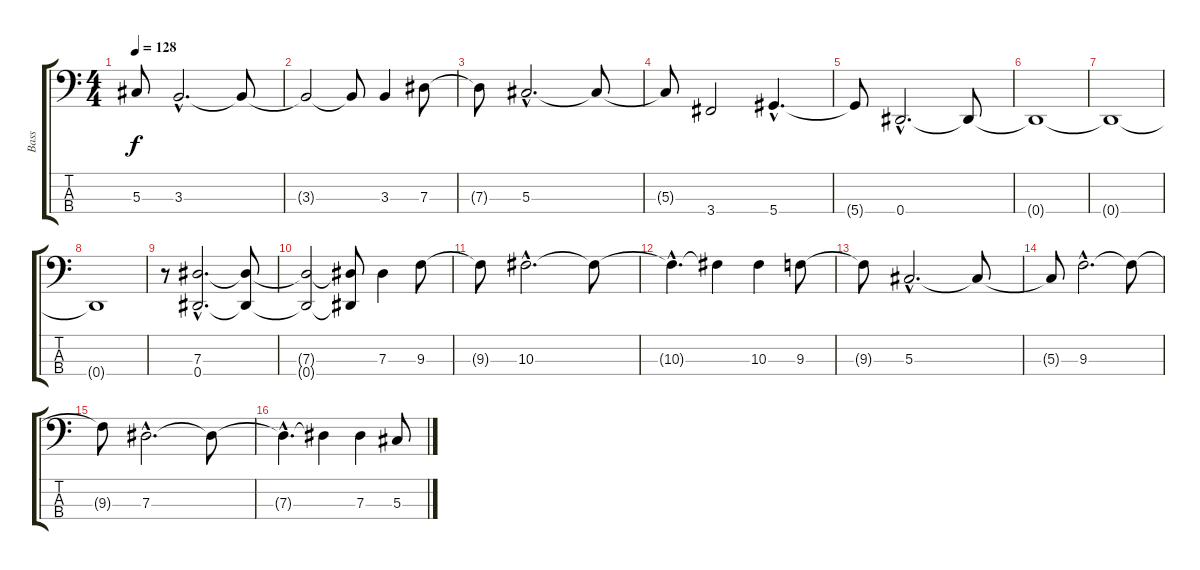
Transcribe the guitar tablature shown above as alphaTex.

\track ("Bass" "Bass") {instrument electricbassfinger}
\staff {score tabs}
\tuning (Gb2 Db2 Ab1 Eb1) {hide}
\ts (4 4)
\tempo 128
\clef f4
\ks c
5.3{t}.8{dy f} 3.3{hac}.2{d} 3.3{t}.8 |
3.3{t}.2 3.3{t}.8 3.3.4 7.3.8 |
7.3{t}.8 5.3{hac}.2{d} 5.3{t}.8 |
5.3{t}.8 3.4.2 5.4{hac}.4{d} |
5.4{t}.8 0.4{hac}.2{d} 0.4{t}.8 |
0.4{t}.1 |
0.4{t}.1 |
0.4{t}.1 |
r.8 (7.3{hac} 0.4{hac}).2{d} (7.3{t} 0.4{t}).8 |
(7.3{t} 0.4{t}).2 (7.3{t} 0.4{t}).8 7.3.4 9.3.8 |
9.3{t}.8 10.3{hac}.2{d} 10.3{t}.8 |
10.3{hac t}.4{d} 10.3{t}.4 10.3.4 9.3.8 |
9.3{t}.8 5.3{hac}.2{d} 5.3{t}.8 |
5.3{t}.8 9.3{hac}.2{d} 9.3{t}.8 |
9.3{t}.8 7.3{hac}.2{d} 7.3{t}.8 |
7.3{hac t}.4{d} 7.3{t}.4 7.3.4 5.3.8
